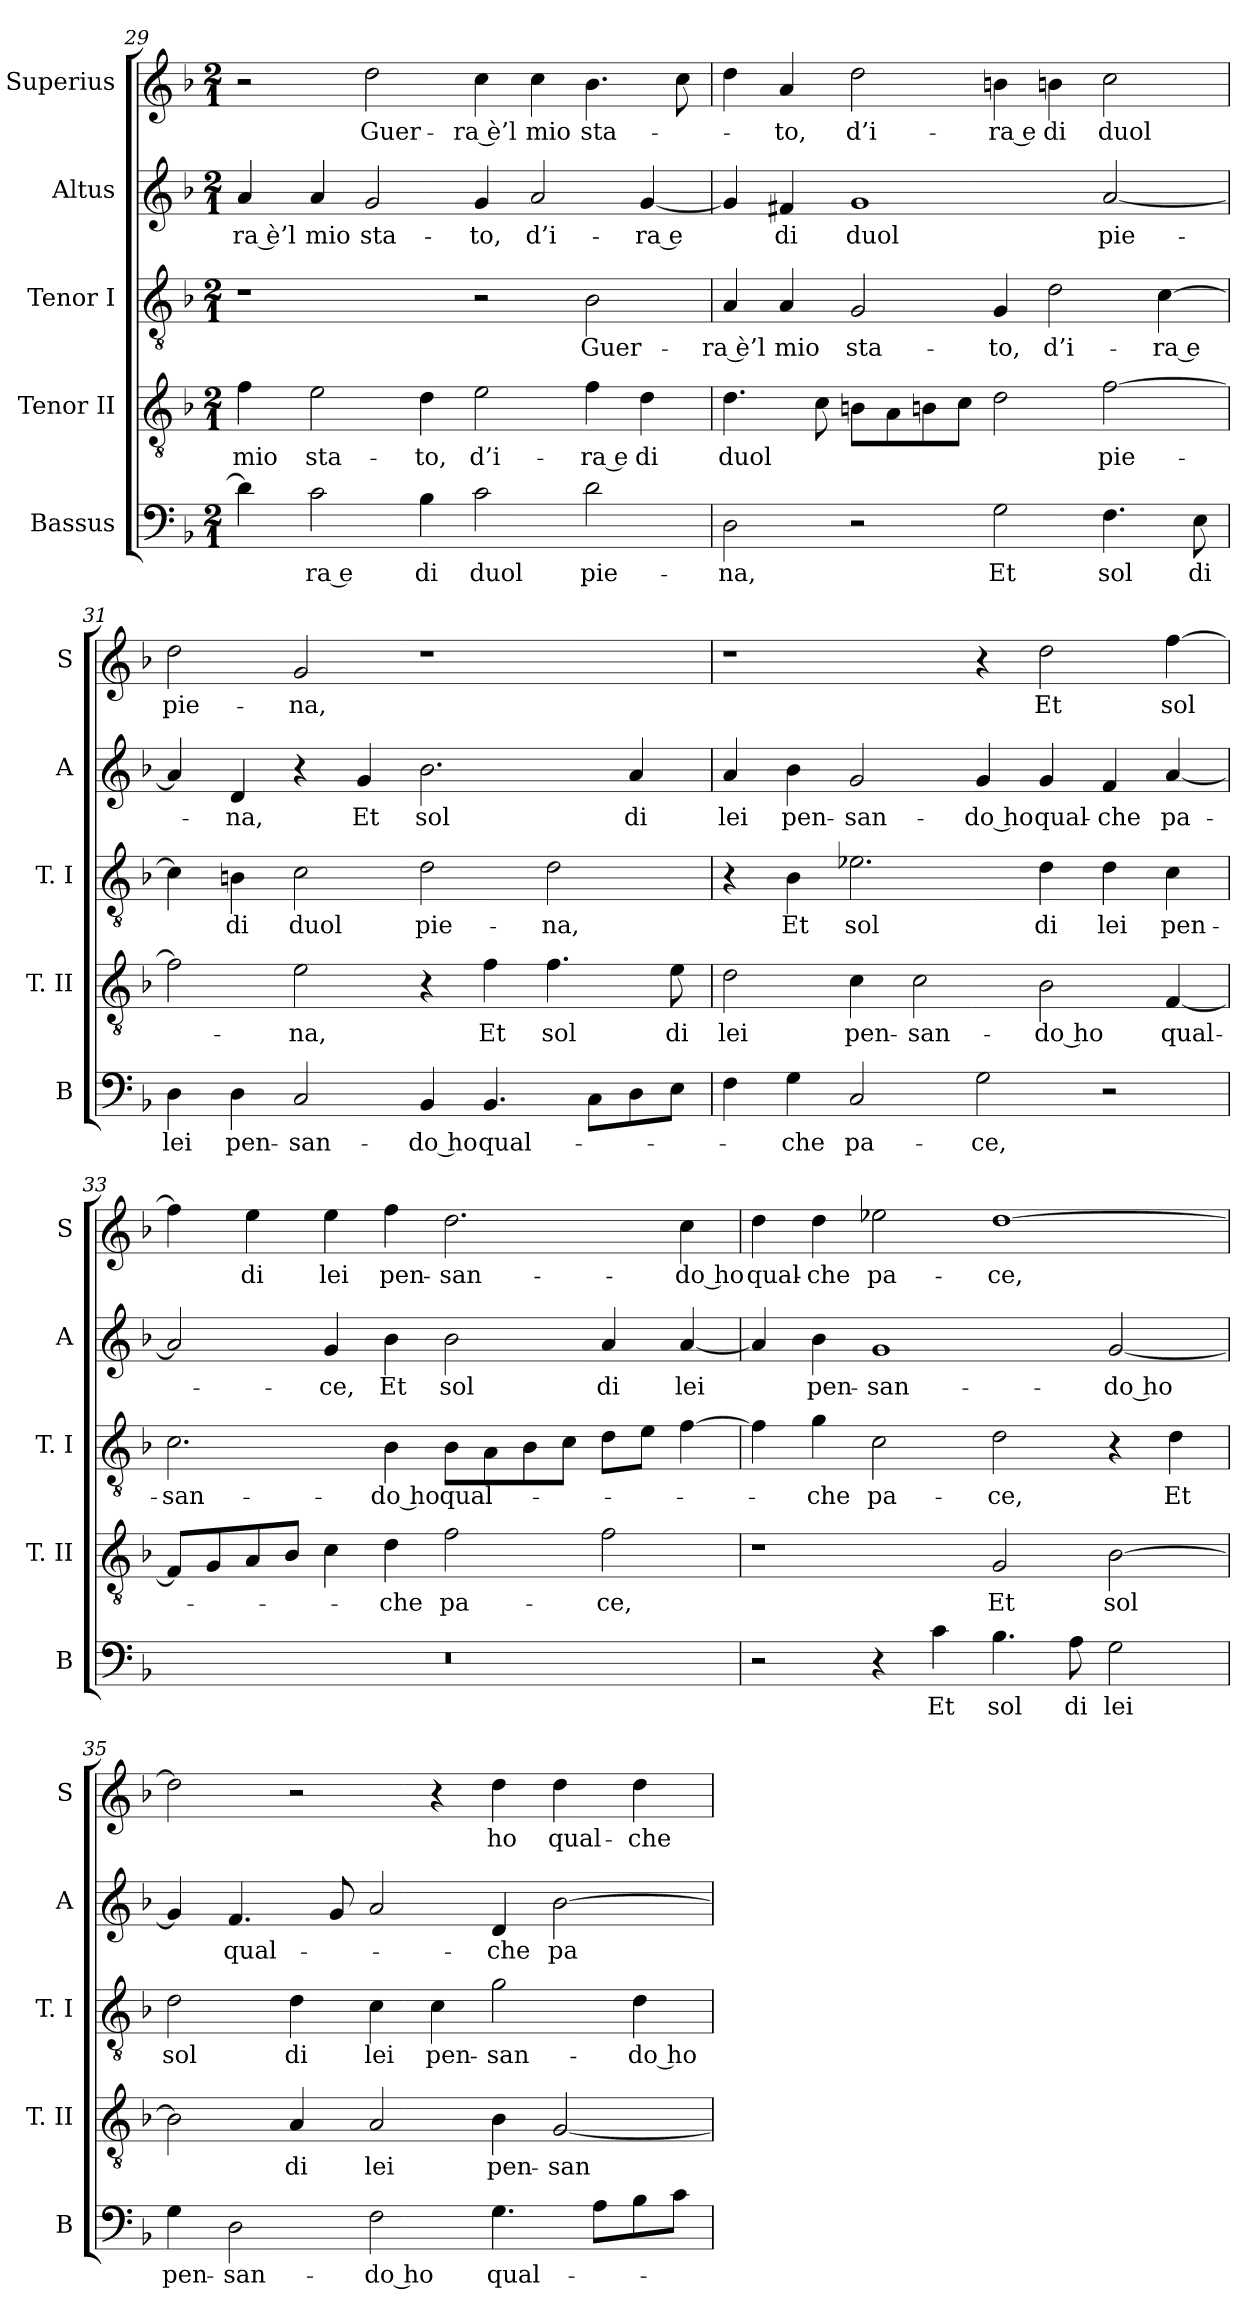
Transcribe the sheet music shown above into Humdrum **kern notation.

**kern	**text	**kern	**text	**kern	**text	**kern	**text	**kern	**text
*part5	*part5	*part4	*part4	*part3	*part3	*part2	*part2	*part1	*part1
*staff5	*staff5	*staff4	*staff4	*staff3	*staff3	*staff2	*staff2	*staff1	*staff1
*I"Bassus	*	*I"Tenor II	*	*I"Tenor I	*	*I"Altus	*	*I"Superius	*
*I'B	*	*I'T. II	*	*I'T. I	*	*I'A	*	*I'S	*
*clefF4	*	*clefGv2	*	*clefGv2	*	*clefG2	*	*clefG2	*
*k[b-]	*	*k[b-]	*	*k[b-]	*	*k[b-]	*	*k[b-]	*
*F:	*	*F:	*	*F:	*	*F:	*	*F:	*
*M2/1	*	*M2/1	*	*M2/1	*	*M2/1	*	*M2/1	*
=29	=29	=29	=29	=29	=29	=29	=29	=29	=29
4d]	.	4f	mio	1r	.	4a	-ra è’l	2r	.
2c	-ra e	2e	sta-	.	.	4a	mio	.	.
.	.	.	.	.	.	2g	sta-	2dd	Guer-
4B-	di	4d	-to,	.	.	.	.	.	.
2c	duol	2e	d’i-	2r	.	4g	-to,	4cc	-ra è’l
.	.	.	.	.	.	2a	d’i-	4cc	mio
2d	pie-	4f	-ra e	2B-	Guer-	.	.	4.b-	sta-
.	.	4d	di	.	.	[4g	-ra e	.	.
.	.	.	.	.	.	.	.	8cc	.
=30	=30	=30	=30	=30	=30	=30	=30	=30	=30
2D	-na,	4.d	duol	4A	-ra è’l	4g]	.	4dd	.
.	.	.	.	4A	mio	4f#X	di	4a	-to,
.	.	8c	.	.	.	.	.	.	.
2r	.	8BnL	.	2G	sta-	1g	duol	2dd	d’i-
.	.	8A	.	.	.	.	.	.	.
.	.	8Bn	.	.	.	.	.	.	.
.	.	8cJ	.	.	.	.	.	.	.
2G	Et	2d	.	4G	-to,	.	.	4bn	-ra e
.	.	.	.	2d	d’i-	.	.	4bn	di
4.F	sol	[2f	pie-	.	.	[2a	pie-	2cc	duol
.	.	.	.	[4c	-ra e	.	.	.	.
8E	di	.	.	.	.	.	.	.	.
=31	=31	=31	=31	=31	=31	=31	=31	=31	=31
4D	lei	2f]	.	4c]	.	4a]	.	2dd	pie-
4D	pen-	.	.	4Bn	di	4d	-na,	.	.
2C	-san-	2e	-na,	2c	duol	4r	.	2g	-na,
.	.	.	.	.	.	4g	Et	.	.
4BB-	-do ho	4r	.	2d	pie-	2.b-	sol	1r	.
4.BB-	qual-	4f	Et	.	.	.	.	.	.
.	.	4.f	sol	2d	-na,	.	.	.	.
8CL	.	.	.	.	.	.	.	.	.
8D	.	.	.	.	.	4a	di	.	.
8EJ	.	8e	di	.	.	.	.	.	.
=32	=32	=32	=32	=32	=32	=32	=32	=32	=32
4F	.	2d	lei	4r	.	4a	lei	1r	.
4G	-che	.	.	4B-	Et	4b-	pen-	.	.
2C	pa-	4c	pen-	2.e-X	sol	2g	-san-	.	.
.	.	2c	-san-	.	.	.	.	.	.
2G	-ce,	.	.	.	.	4g	-do ho	4r	.
.	.	2B-	-do ho	4d	di	4g	qual-	2dd	Et
2r	.	.	.	4d	lei	4f	-che	.	.
.	.	[4F	qual-	4c	pen-	[4a	pa-	[4ff	sol
=33	=33	=33	=33	=33	=33	=33	=33	=33	=33
0r	.	8FL]	.	2.c	-san-	2a]	.	4ff]	.
.	.	8G	.	.	.	.	.	.	.
.	.	8A	.	.	.	.	.	4ee	di
.	.	8B-J	.	.	.	.	.	.	.
.	.	4c	.	.	.	4g	-ce,	4ee	lei
.	.	4d	-che	4B-	-do ho	4b-	Et	4ff	pen-
.	.	2f	pa-	8B-L	qual-	2b-	sol	2.dd	-san-
.	.	.	.	8A	.	.	.	.	.
.	.	.	.	8B-	.	.	.	.	.
.	.	.	.	8cJ	.	.	.	.	.
.	.	2f	-ce,	8dL	.	4a	di	.	.
.	.	.	.	8eJ	.	.	.	.	.
.	.	.	.	[4f	.	[4a	lei	4cc	-do ho
=34	=34	=34	=34	=34	=34	=34	=34	=34	=34
2r	.	1r	.	4f]	.	4a]	.	4dd	qual-
.	.	.	.	4g	-che	4b-	pen-	4dd	-che
4r	.	.	.	2c	pa-	1g	-san-	2ee-X	pa-
4c	Et	.	.	.	.	.	.	.	.
4.B-	sol	2G	Et	2d	-ce,	.	.	[1dd	-ce,
8A	di	.	.	.	.	.	.	.	.
2G	lei	[2B-	sol	4r	.	[2g	-do ho	.	.
.	.	.	.	4d	Et	.	.	.	.
=35	=35	=35	=35	=35	=35	=35	=35	=35	=35
4G	pen-	2B-]	.	2d	sol	4g]	.	2dd]	.
2D	-san-	.	.	.	.	4.f	qual-	.	.
.	.	4A	di	4d	di	.	.	2r	.
.	.	.	.	.	.	8g	.	.	.
2F	-do ho	2A	lei	4c	lei	2a	.	.	.
.	.	.	.	4c	pen-	.	.	4r	.
4.G	qual-	4B-	pen-	2g	-san-	4d	-che	4dd	ho
.	.	[2G	-san-	.	.	[2b-	pa-	4dd	qual-
8AL	.	.	.	.	.	.	.	.	.
8B-	.	.	.	4d	-do ho	.	.	4dd	-che
8cJ	.	.	.	.	.	.	.	.	.
=	=	=	=	=	=	=	=	=	=
*-	*-	*-	*-	*-	*-	*-	*-	*-	*-
